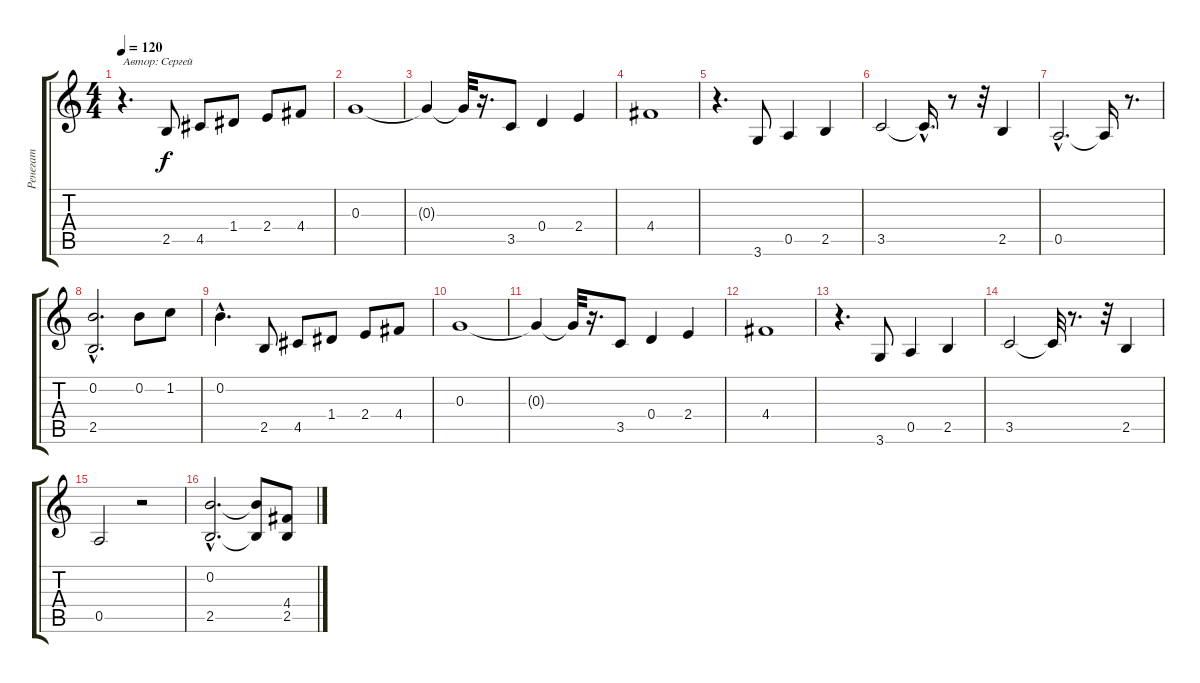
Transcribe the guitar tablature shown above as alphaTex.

\track ("Ренегат" "Ренегат") {instrument distortionguitar}
\staff {score tabs}
\tuning (E4 B3 G3 D3 A2 E2) {hide}
\ts (4 4)
\tempo 120
\clef g2
\ks c
r.4{d txt "Автор: Сергей" dy f instrument distortionguitar} 2.5.8 4.5.8 1.4.8 2.4.8 4.4.8 |
0.3.1 |
0.3{t}.4 0.3{t}.32 r.16{d} 3.5.8 0.4.4 2.4.4 |
4.4.1 |
r.4{d} 3.6.8 0.5.4 2.5.4 |
3.5.2 3.5{hac t}.16{d} r.8 r.32 2.5.4 |
0.5{hac}.2{d} 0.5{t}.16 r.8{d} |
(0.2{hac} 2.5{hac}).2{d} 0.2.8 1.2.8 |
0.2{hac}.4{d} 2.5.8 4.5.8 1.4.8 2.4.8 4.4.8 |
0.3.1 |
0.3{t}.4 0.3{t}.32 r.16{d} 3.5.8 0.4.4 2.4.4 |
4.4.1 |
r.4{d} 3.6.8 0.5.4 2.5.4 |
3.5.2 3.5{t}.32 r.8{d} r.32 2.5.4 |
0.5.2 r.2 |
(0.2{hac} 2.5{hac}).2{d} (0.2{t} 2.5{t}).8 (4.4 2.5).8
